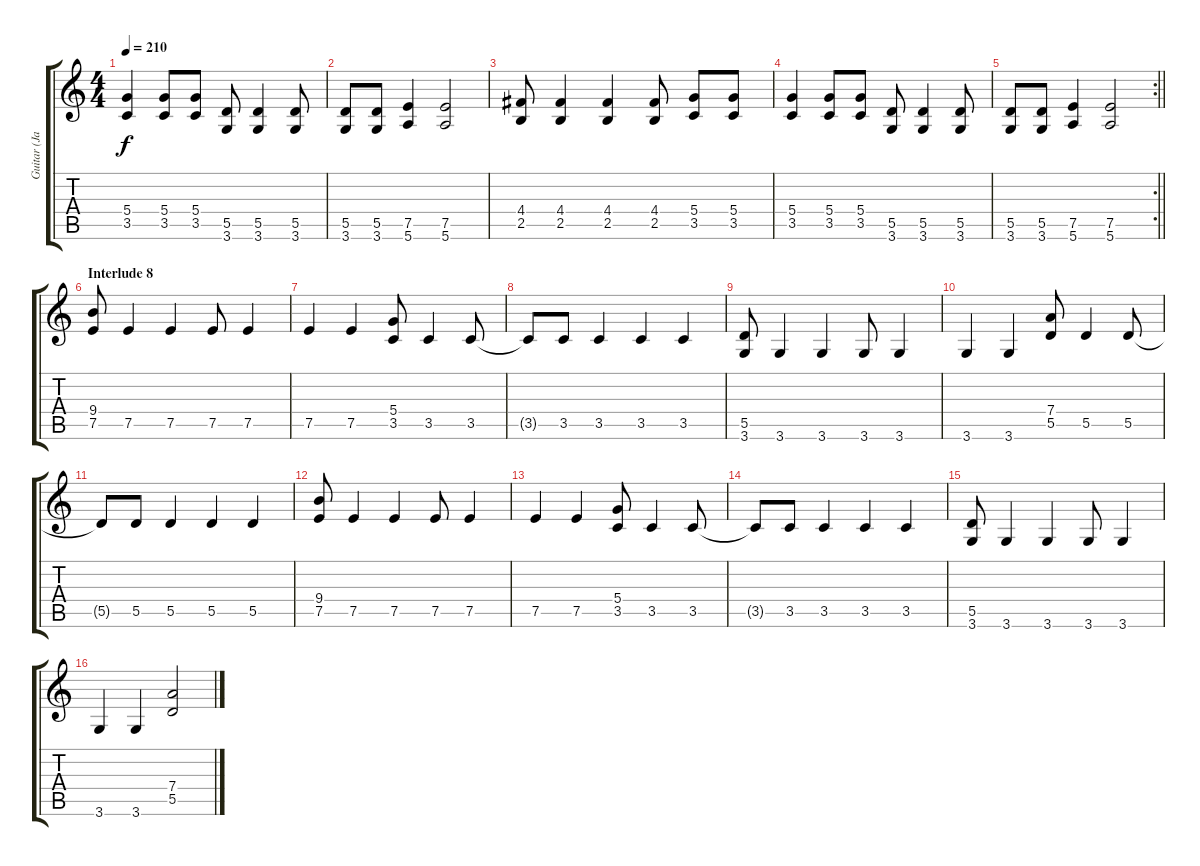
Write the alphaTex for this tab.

\track ("Guitar (Janick Gers)" "Guitar (Ja") {instrument electricguitarjazz}
\staff {score tabs}
\tuning (E4 B3 G3 D3 A2 E2) {hide}
\ts (4 4)
\tempo 210
\clef g2
\ks c
(5.4 3.5).4{dy f} (5.4 3.5).8 (5.4 3.5).8 (5.5 3.6).8 (5.5 3.6).4 (5.5 3.6).8 |
(5.5 3.6).8 (5.5 3.6).8 (7.5 5.6).4 (7.5 5.6).2 |
(4.4 2.5).8 (4.4 2.5).4 (4.4 2.5).4 (4.4 2.5).8 (5.4 3.5).8 (5.4 3.5).8 |
(5.4 3.5).4 (5.4 3.5).8 (5.4 3.5).8 (5.5 3.6).8 (5.5 3.6).4 (5.5 3.6).8 |
\rc 2
\barLineRight lightlight
(5.5 3.6).8 (5.5 3.6).8 (7.5 5.6).4 (7.5 5.6).2 |
\section ("" "Interlude 8")
(9.4 7.5).8 7.5.4 7.5.4 7.5.8 7.5.4 |
7.5.4 7.5.4 (5.4 3.5).8 3.5.4 3.5.8 |
3.5{t}.8 3.5.8 3.5.4 3.5.4 3.5.4 |
(5.5 3.6).8 3.6.4 3.6.4 3.6.8 3.6.4 |
3.6.4 3.6.4 (7.4 5.5).8 5.5.4 5.5.8 |
5.5{t}.8 5.5.8 5.5.4 5.5.4 5.5.4 |
(9.4 7.5).8 7.5.4 7.5.4 7.5.8 7.5.4 |
7.5.4 7.5.4 (5.4 3.5).8 3.5.4 3.5.8 |
3.5{t}.8 3.5.8 3.5.4 3.5.4 3.5.4 |
(5.5 3.6).8 3.6.4 3.6.4 3.6.8 3.6.4 |
3.6.4 3.6.4 (7.4 5.5).2
